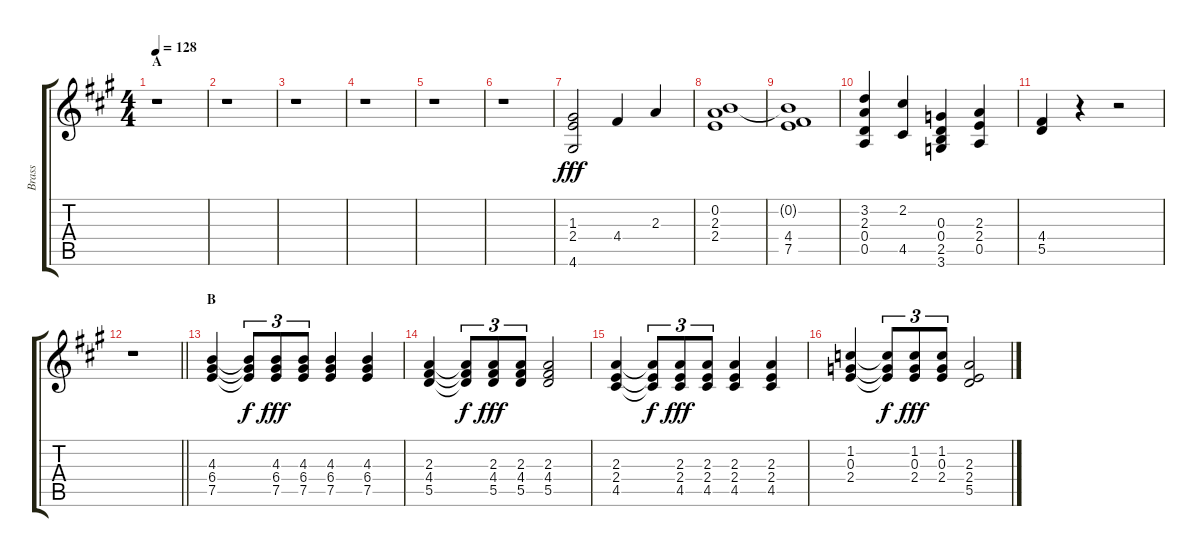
\track ("Brass" "Brass") {instrument brasssection}
\staff {score tabs}
\tuning (E5 B4 G4 D4 A3 E3) {hide}
\ts (4 4)
\section ("" "A")
\tempo 128
\clef g2
\ks a
r.1{dy fff instrument brasssection} |
r.1 |
r.1 |
r.1 |
r.1 |
r.1 |
(1.3 2.4 4.6).2 4.4.4 2.3.4 |
(0.2 2.3 2.4).1 |
(0.2{t} 4.4 7.5).1 |
(3.2 2.3 0.4 0.5).4 (2.2 4.5).4 (0.3 0.4 2.5 3.6).4 (2.3 2.4 0.5).4 |
(4.4 5.5).4 r.4 r.2 |
\barLineRight lightlight
r.1 |
\section ("" "B")
(4.3 6.4 7.5).4 (4.3{t} 6.4{t} 7.5{t}).8{tu (3 2) dy f} (4.3 6.4 7.5).8{tu (3 2) dy fff} (4.3 6.4 7.5).8{tu (3 2)} (4.3 6.4 7.5).4 (4.3 6.4 7.5).4 |
(2.3 4.4 5.5).4 (2.3{t} 4.4{t} 5.5{t}).8{tu (3 2) dy f} (2.3 4.4 5.5).8{tu (3 2) dy fff} (2.3 4.4 5.5).8{tu (3 2)} (2.3 4.4 5.5).2 |
(2.3 2.4 4.5).4 (2.3{t} 2.4{t} 4.5{t}).8{tu (3 2) dy f} (2.3 2.4 4.5).8{tu (3 2) dy fff} (2.3 2.4 4.5).8{tu (3 2)} (2.3 2.4 4.5).4 (2.3 2.4 4.5).4 |
(1.2 0.3 2.4).4 (1.2{t} 0.3{t} 2.4{t}).8{tu (3 2) dy f} (1.2 0.3 2.4).8{tu (3 2) dy fff} (1.2 0.3 2.4).8{tu (3 2)} (2.3 2.4 5.5).2
